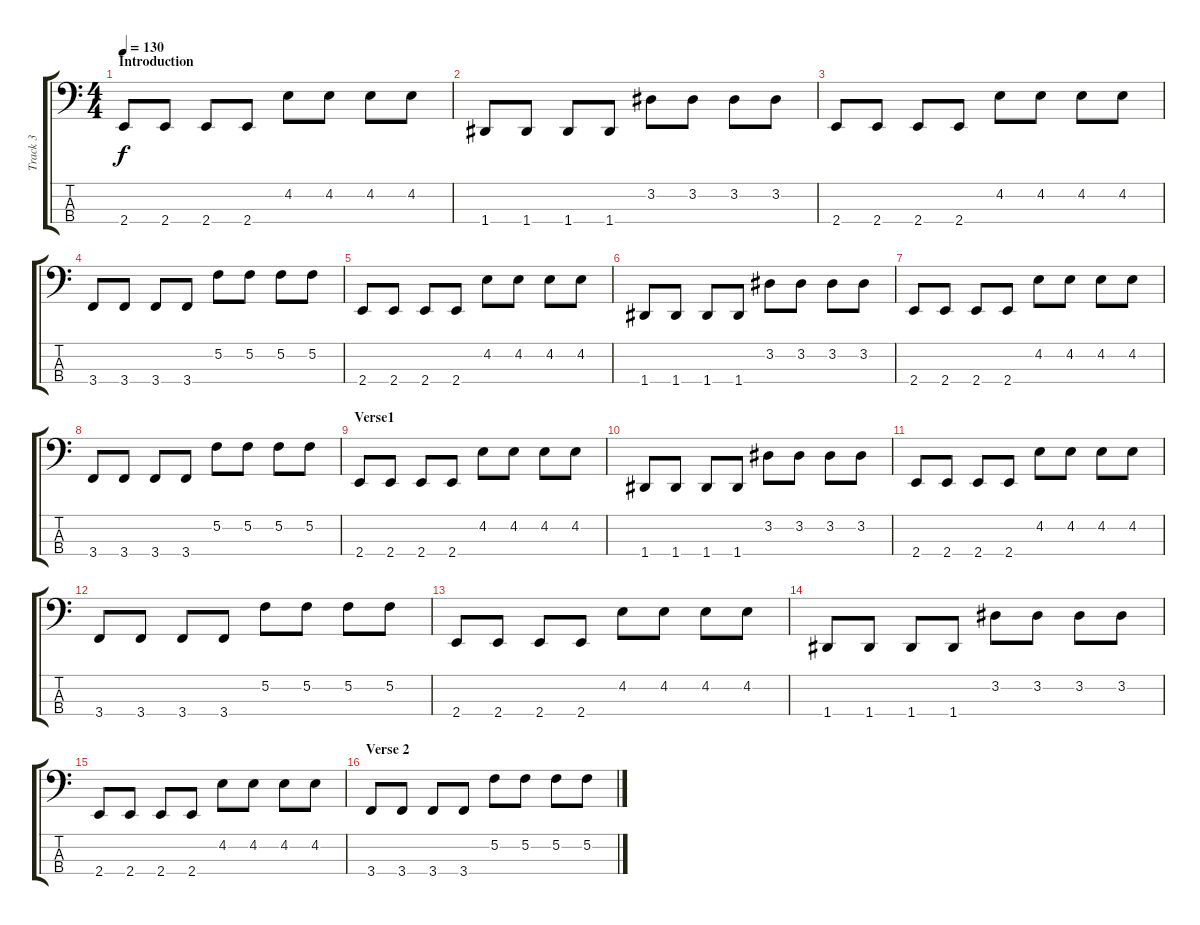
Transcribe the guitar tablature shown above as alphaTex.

\track ("Track 3" "Track 3") {instrument electricbasspick}
\staff {score tabs}
\tuning (F2 C2 G1 D1) {hide}
\ts (4 4)
\section ("" "Introduction")
\tempo 130
\clef f4
\ks c
2.4.8{dy f instrument electricbasspick} 2.4.8 2.4.8 2.4.8 4.2.8 4.2.8 4.2.8 4.2.8 |
1.4.8 1.4.8 1.4.8 1.4.8 3.2.8 3.2.8 3.2.8 3.2.8 |
2.4.8 2.4.8 2.4.8 2.4.8 4.2.8 4.2.8 4.2.8 4.2.8 |
3.4.8 3.4.8 3.4.8 3.4.8 5.2.8 5.2.8 5.2.8 5.2.8 |
2.4.8 2.4.8 2.4.8 2.4.8 4.2.8 4.2.8 4.2.8 4.2.8 |
1.4.8 1.4.8 1.4.8 1.4.8 3.2.8 3.2.8 3.2.8 3.2.8 |
2.4.8 2.4.8 2.4.8 2.4.8 4.2.8 4.2.8 4.2.8 4.2.8 |
3.4.8 3.4.8 3.4.8 3.4.8 5.2.8 5.2.8 5.2.8 5.2.8 |
\section ("" "Verse1")
2.4.8 2.4.8 2.4.8 2.4.8 4.2.8 4.2.8 4.2.8 4.2.8 |
1.4.8 1.4.8 1.4.8 1.4.8 3.2.8 3.2.8 3.2.8 3.2.8 |
2.4.8 2.4.8 2.4.8 2.4.8 4.2.8 4.2.8 4.2.8 4.2.8 |
3.4.8 3.4.8 3.4.8 3.4.8 5.2.8 5.2.8 5.2.8 5.2.8 |
2.4.8 2.4.8 2.4.8 2.4.8 4.2.8 4.2.8 4.2.8 4.2.8 |
1.4.8 1.4.8 1.4.8 1.4.8 3.2.8 3.2.8 3.2.8 3.2.8 |
2.4.8 2.4.8 2.4.8 2.4.8 4.2.8 4.2.8 4.2.8 4.2.8 |
\section ("" "Verse 2")
3.4.8 3.4.8 3.4.8 3.4.8 5.2.8 5.2.8 5.2.8 5.2.8
